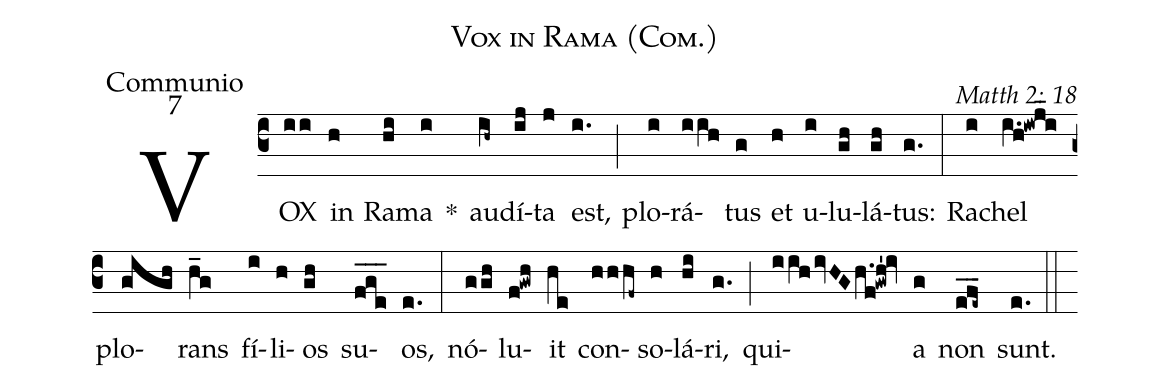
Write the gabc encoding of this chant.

name: Vox in Rama (Com.);
office-part: Communio;
mode: 7;
commentary: Matth 2: 18;
%%
(c3) VOX(ii) in(h) Ra(hi)ma(i) *() au(ih~)dí(ij)ta(j) est,(i.) (;) plo(i)rá(iih)tus(g) et(h) u(i)lu(gh)lá(gh)tus:(g.) (:)
Ra(i)chel(i.h!iwj_i) plo(gigh)rans(h_g) fí(i)li(h)os(gh) su(fge___)os,(e.) (:)
nó(ggh)lu(f!gwh)it(he) con(hhhf~)so(h)lá(hi)ri,(g.) (;) qui(iihivHGh.f!gwh'!iv)a(g) non(efe~___) sunt.(e.) (::)
